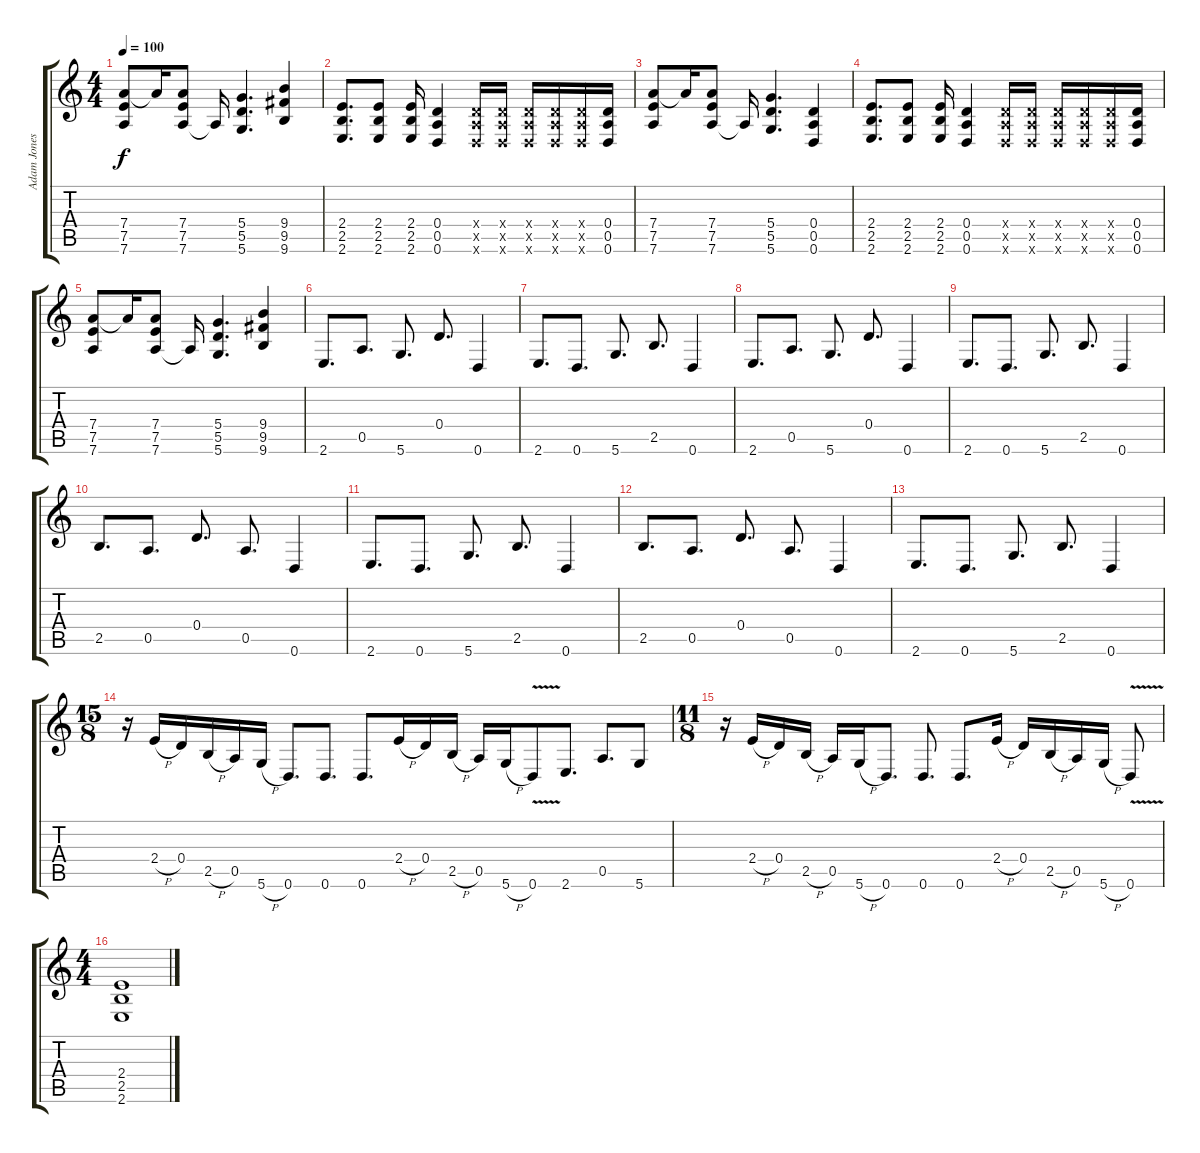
\track ("Adam Jones" "Adam Jones") {instrument distortionguitar}
\staff {score tabs}
\tuning (E4 B3 G3 D3 A2 D2) {hide}
\ts (4 4)
\tempo 100
\clef g2
\ks c
(7.4 7.5 7.6).8{dy f} 7.4{t}.16 (7.4 7.5 7.6).8 7.6{t}.16 (5.4 5.5 5.6).4{d} (9.4 9.5 9.6).4 |
(2.4 2.5 2.6).8{d} (2.4 2.5 2.6).8 (2.4 2.5 2.6).16 (0.4 0.5 0.6).4 (0.4{x} 0.5{x} 0.6{x}).16 (0.4{x} 0.5{x} 0.6{x}).16 (0.4{x} 0.5{x} 0.6{x}).16 (0.4{x} 0.5{x} 0.6{x}).16 (0.4{x} 0.5{x} 0.6{x}).16 (0.4 0.5 0.6).16 |
(7.4 7.5 7.6).8 7.4{t}.16 (7.4 7.5 7.6).8 7.6{t}.16 (5.4 5.5 5.6).4{d} (0.4 0.5 0.6).4 |
(2.4 2.5 2.6).8{d} (2.4 2.5 2.6).8 (2.4 2.5 2.6).16 (0.4 0.5 0.6).4 (0.4{x} 0.5{x} 0.6{x}).16 (0.4{x} 0.5{x} 0.6{x}).16 (0.4{x} 0.5{x} 0.6{x}).16 (0.4{x} 0.5{x} 0.6{x}).16 (0.4{x} 0.5{x} 0.6{x}).16 (0.4 0.5 0.6).16 |
(7.4 7.5 7.6).8 7.4{t}.16 (7.4 7.5 7.6).8 7.6{t}.16 (5.4 5.5 5.6).4{d} (9.4 9.5 9.6).4 |
2.6.8{d} 0.5.8{d} 5.6.8{d} 0.4.8{d} 0.6.4 |
2.6.8{d} 0.6.8{d} 5.6.8{d} 2.5.8{d} 0.6.4 |
2.6.8{d} 0.5.8{d} 5.6.8{d} 0.4.8{d} 0.6.4 |
2.6.8{d} 0.6.8{d} 5.6.8{d} 2.5.8{d} 0.6.4 |
2.5.8{d} 0.5.8{d} 0.4.8{d} 0.5.8{d} 0.6.4 |
2.6.8{d} 0.6.8{d} 5.6.8{d} 2.5.8{d} 0.6.4 |
2.5.8{d} 0.5.8{d} 0.4.8{d} 0.5.8{d} 0.6.4 |
2.6.8{d} 0.6.8{d} 5.6.8{d} 2.5.8{d} 0.6.4 |
\ts (15 8)
r.16 2.4{h}.16 0.4.16 2.5{h}.16 0.5.16 5.6{h}.16 0.6.8{d} 0.6.8{d} 0.6.8{d} 2.4{h}.16 0.4.16 2.5{h}.16 0.5.16 5.6{h}.16 0.6{v}.8 2.6.8{d} 0.5.8{d} 5.6.8 |
\ts (11 8)
r.16 2.4{h}.16 0.4.16 2.5{h}.16 0.5.16 5.6{h}.16 0.6.8{d} 0.6.8{d} 0.6.8{d} 2.4{h}.16 0.4.16 2.5{h}.16 0.5.16 5.6{h}.16 0.6{v}.8 |
\ts (4 4)
(2.4 2.5 2.6).1
